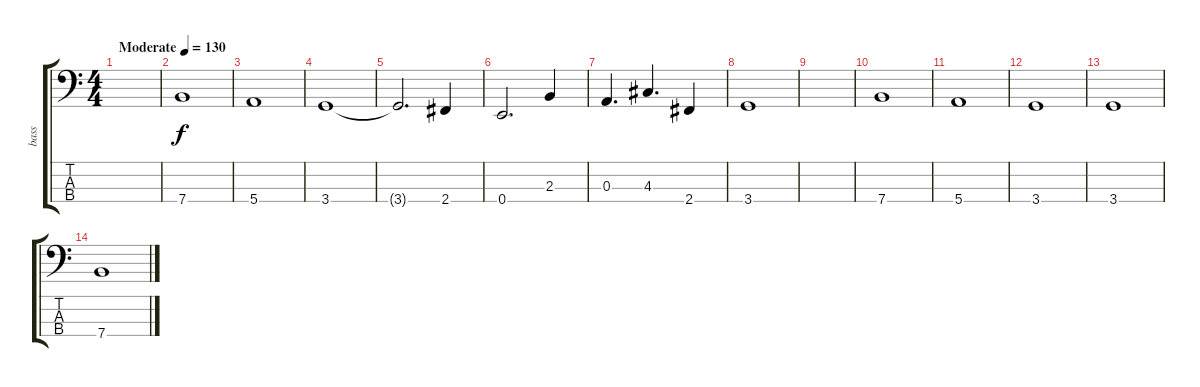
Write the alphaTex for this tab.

\track ("bass" "bass") {instrument electricbassfinger}
\staff {score tabs}
\tuning (G2 D2 A1 E1) {hide}
\ts (4 4)
\tempo (130 "Moderate")
\clef f4
\ks c
|
7.4.1{volume 0} |
5.4.1 |
3.4.1 |
3.4{t}.2{d} 2.4.4 |
0.4.2{d} 2.3.4 |
0.3.4{d} 4.3.4{d} 2.4.4 |
3.4.1 |
|
7.4.1 |
5.4.1 |
3.4.1 |
3.4.1 |
7.4.1
